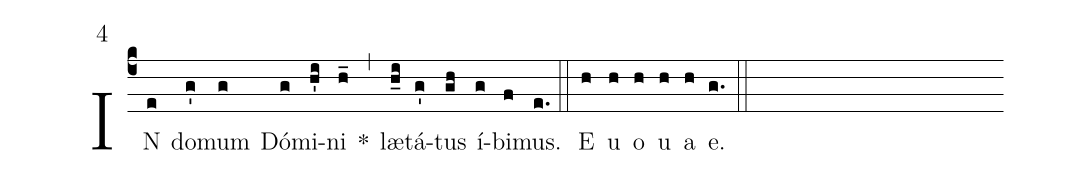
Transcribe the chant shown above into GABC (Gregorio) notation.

mode:4;
%%
(c4)IN(e) do(g')mum(g) Dó(g)mi(h'i)ni(h_) *(,) læ(h_i)tá(g')tus(gh) í(g)bi(f)mus.(e.) (::) <eu>E(h) u(h) o(h) u(h) a(h) e.</eu>(g.) (::)
